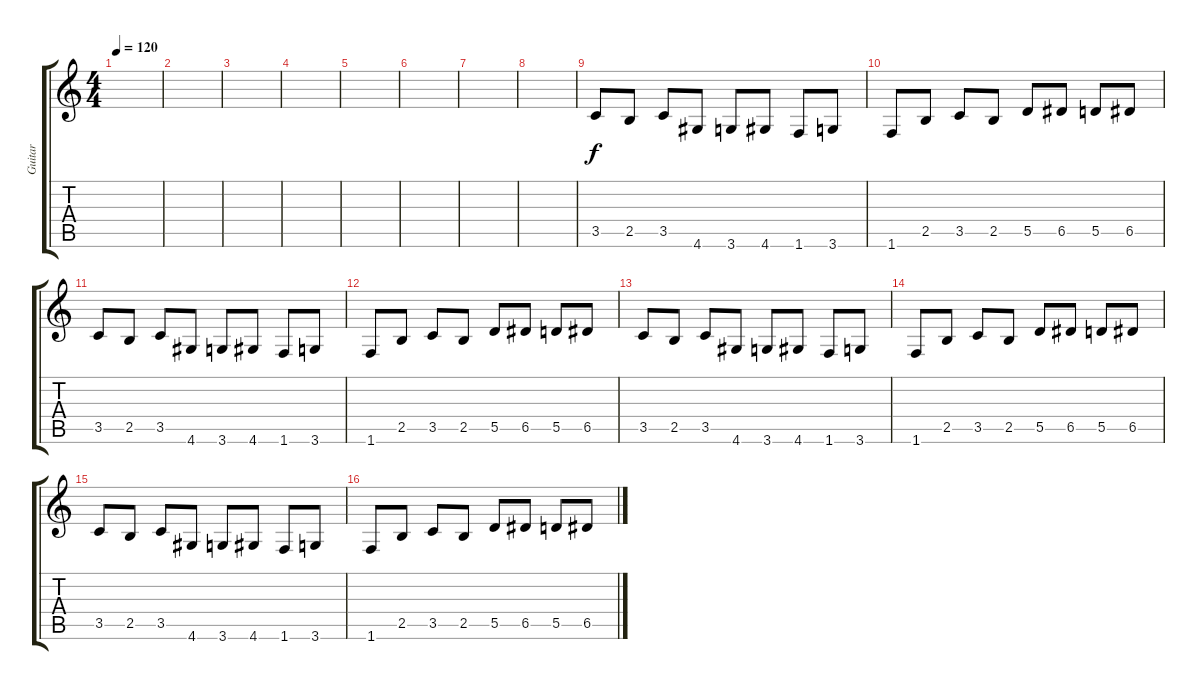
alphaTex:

\track ("Guitar" "Guitar") {instrument distortionguitar}
\staff {score tabs}
\tuning (E4 B3 G3 D3 A2 E2) {hide}
\ts (4 4)
\tempo 120
\clef g2
\ks c
|
|
|
|
|
|
|
|
3.5.8 2.5.8 3.5.8 4.6.8 3.6.8 4.6.8 1.6.8 3.6.8 |
1.6.8 2.5.8 3.5.8 2.5.8 5.5.8 6.5.8 5.5.8 6.5.8 |
3.5.8 2.5.8 3.5.8 4.6.8 3.6.8 4.6.8 1.6.8 3.6.8 |
1.6.8 2.5.8 3.5.8 2.5.8 5.5.8 6.5.8 5.5.8 6.5.8 |
3.5.8 2.5.8 3.5.8 4.6.8 3.6.8 4.6.8 1.6.8 3.6.8 |
1.6.8 2.5.8 3.5.8 2.5.8 5.5.8 6.5.8 5.5.8 6.5.8 |
3.5.8 2.5.8 3.5.8 4.6.8 3.6.8 4.6.8 1.6.8 3.6.8 |
1.6.8 2.5.8 3.5.8 2.5.8 5.5.8 6.5.8 5.5.8 6.5.8
